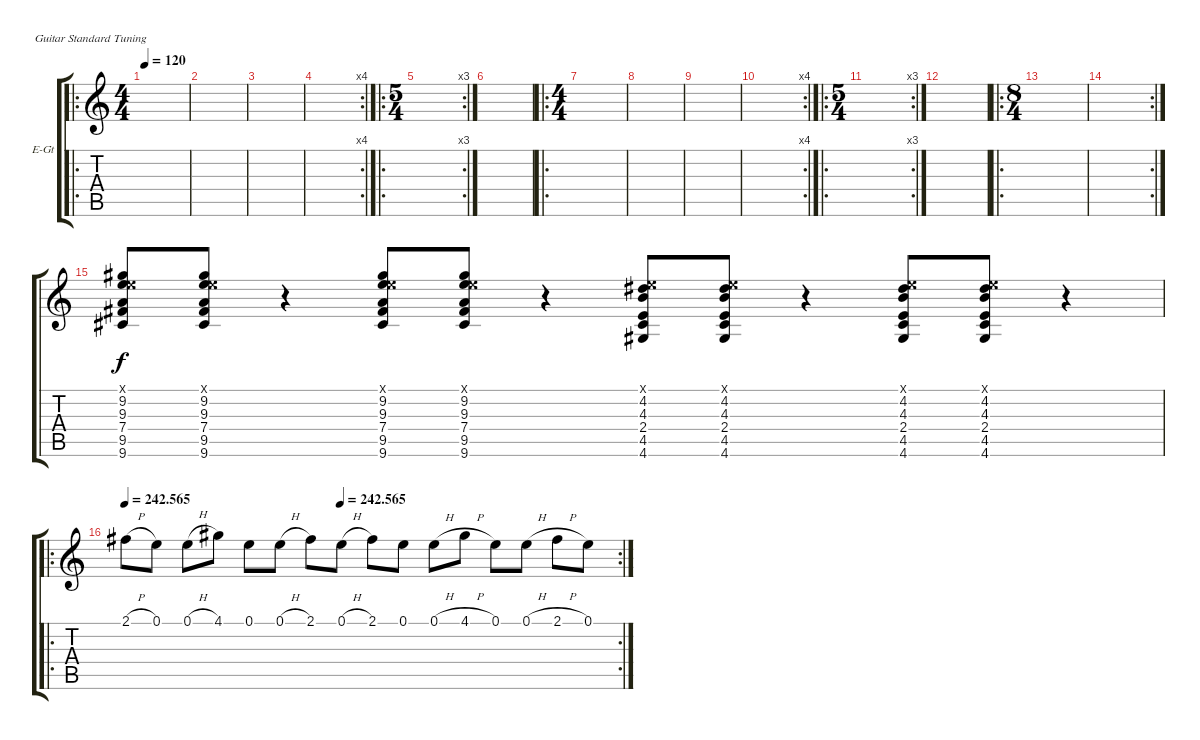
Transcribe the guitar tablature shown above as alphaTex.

\defaultSystemsLayout 4
\bracketExtendMode groupsimilarinstruments
\firstSystemTrackNameOrientation horizontal
\otherSystemsTrackNameOrientation horizontal
\track ("Guitar 1 w/ Overdrive" "E-Gt") {instrument overdrivenguitar}
\staff {score tabs}
\tuning (E4 B3 G3 D3 A2 E2)
\ro
\ts (4 4)
\tempo 120
\clef g2
\scale
0.512
\ks c
|
\scale
0.244 |
\scale
0.244 |
\rc 4
\scale
0.255725 |
\ro
\rc 3
\ts (5 4)
\scale
0.51145 |
\scale
0.232824 |
\ro
\ts (4 4)
\scale
0.464 |
\scale
0.292 |
\scale
0.244 |
\rc 4
\scale
0.255725 |
\ro
\rc 3
\ts (5 4)
\scale
0.51145 |
\scale
0.232824 |
\ro
\ts (8 4)
\scale
0.411576 |
\rc 2
\scale
0.392283 |
(9.6 9.5 7.4 9.3 9.2 0.1{x}).8 (9.6 9.5 7.4 9.3 9.2 0.1{x}).8 r.4 (9.6 9.5 7.4 9.3 9.2 0.1{x}).8 (9.6 9.5 7.4 9.3 9.2 0.1{x}).8 r.4 (4.6 4.5 2.4 4.3 4.2 0.1{x}).8 (4.6 4.5 2.4 4.3 4.2 0.1{x}).8 r.4 (4.6 4.5 2.4 4.3 4.2 0.1{x}).8 (4.6 4.5 2.4 4.3 4.2 0.1{x}).8 r.4 |
\ro
\rc 2
\tempo
242.565
\tempo (242.565 0.4375)
2.1{h}.8 0.1.8 0.1{h}.8 4.1.8 0.1.8 0.1{h}.8 2.1.8 0.1{h}.8 2.1.8 0.1.8 0.1{h}.8 4.1{h}.8 0.1.8 0.1{h}.8 2.1{h}.8 0.1.8
